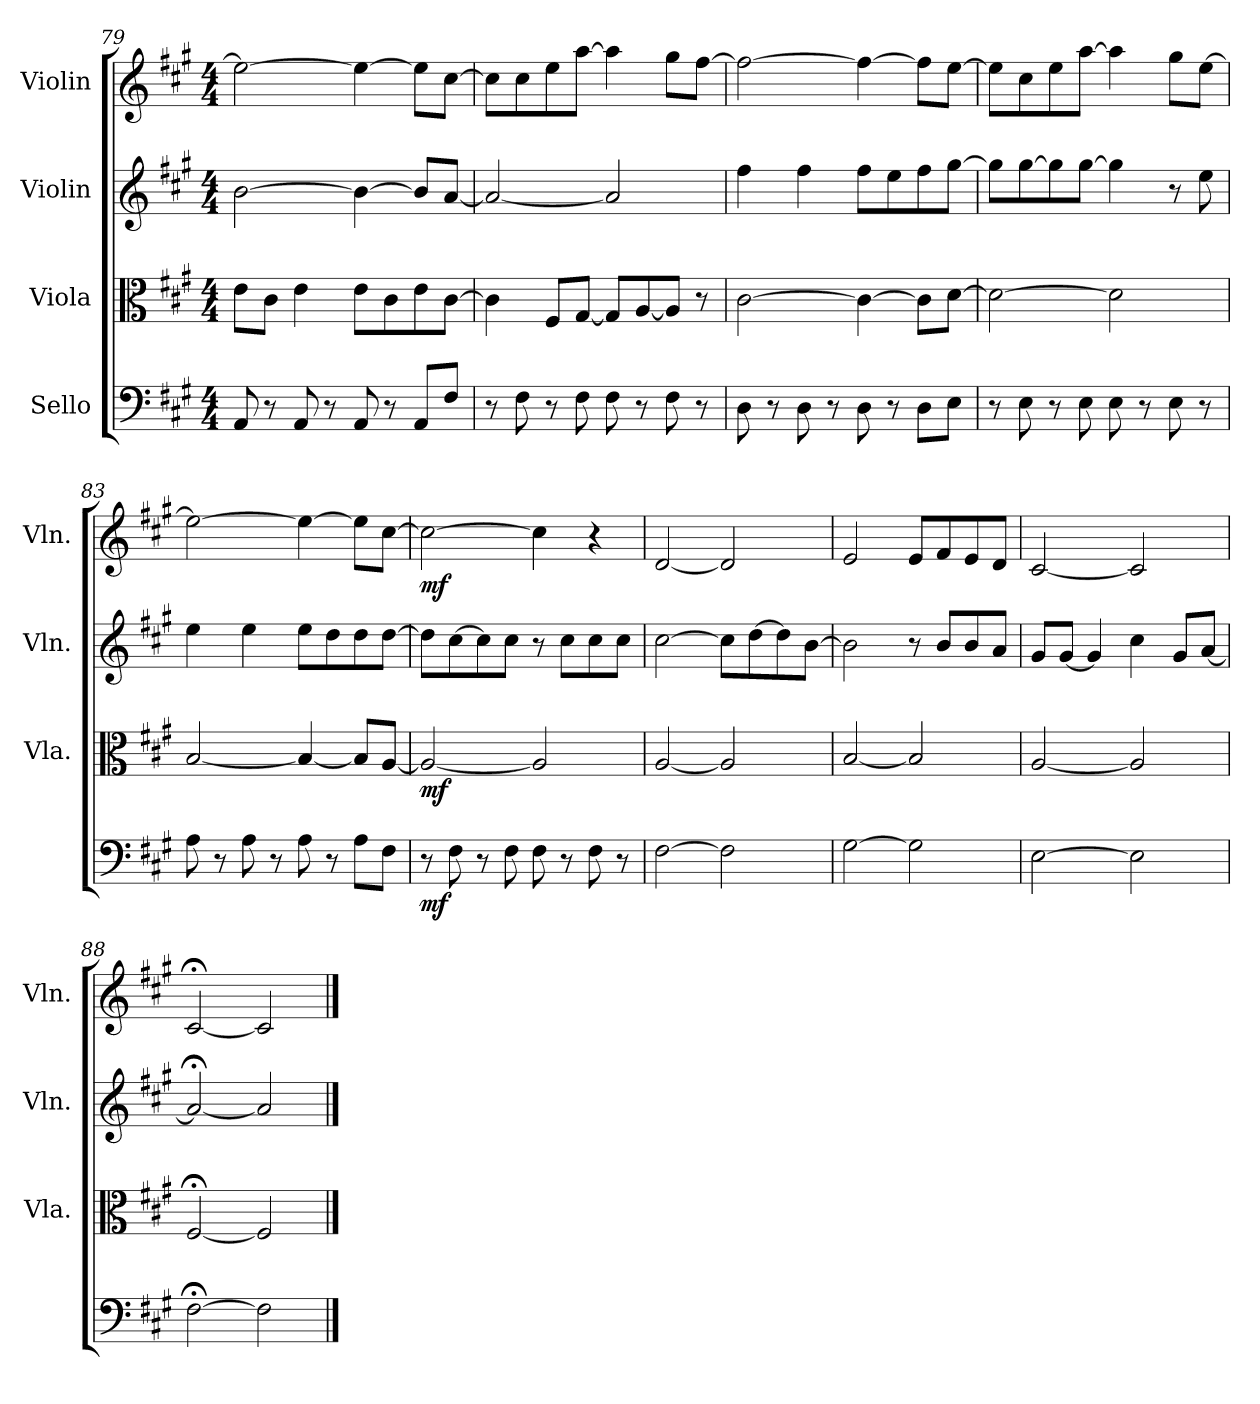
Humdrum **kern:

**kern	**dynam	**kern	**dynam	**kern	**kern	**dynam
*part4	*part4	*part3	*part3	*part2	*part1	*part1
*staff4	*staff4	*staff3	*staff3	*staff2	*staff1	*staff1
*I"Sello	*	*I"Viola	*	*I"Violin	*I"Violin	*
*	*	*I'Vla.	*	*I'Vln.	*I'Vln.	*
*clefF4	*	*clefC3	*	*clefG2	*clefG2	*
*ITrd-7c-12	*	*ITrd-7c-12	*	*	*	*
*k[f#c#g#]	*	*k[f#c#g#]	*	*k[f#c#g#]	*k[f#c#g#]	*
*M4/4	*	*M4/4	*	*M4/4	*M4/4	*
=79	=79	=79	=79	=79	=79	=79
8A/	.	8ee\L	.	[2b\	2ee\_	.
8r	.	8cc#\J	.	.	.	.
8A/	.	4ee\	.	.	.	.
8r	.	.	.	.	.	.
8A/	.	8ee\L	.	4b\_	4ee\_	.
8r	.	8cc#\	.	.	.	.
8A/L	.	8ee\	.	8b/L]	8ee\L]	.
8f#/J	.	[8cc#\J	.	[8a/J	[8cc#\J	.
=80	=80	=80	=80	=80	=80	=80
8r	.	4cc#\]	.	2a/_	8cc#\L]	.
8f#\	.	.	.	.	8cc#\	.
8r	.	8f#/L	.	.	8ee\	.
8f#\	.	[8g#/J	.	.	[8aa\J	.
8f#\	.	8g#/L]	.	2a/]	4aa\]	.
8r	.	[8a/	.	.	.	.
8f#\	.	8a/J]	.	.	8gg#\L	.
8r	.	8r	.	.	[8ff#\J	.
=81	=81	=81	=81	=81	=81	=81
8d\	.	[2cc#\	.	4ff#\	2ff#\_	.
8r	.	.	.	.	.	.
8d\	.	.	.	4ff#\	.	.
8r	.	.	.	.	.	.
8d\	.	4cc#\_	.	8ff#\L	4ff#\_	.
8r	.	.	.	8ee\	.	.
8d\L	.	8cc#\L]	.	8ff#\	8ff#\L]	.
8e\J	.	[8dd\J	.	[8gg#\J	[8ee\J	.
=82	=82	=82	=82	=82	=82	=82
8r	.	2dd\_	.	8gg#\L]	8ee\L]	.
8e\	.	.	.	[8gg#\	8cc#\	.
8r	.	.	.	8gg#\]	8ee\	.
8e\	.	.	.	[8gg#\J	[8aa\J	.
8e\	.	2dd\]	.	4gg#\]	4aa\]	.
8r	.	.	.	.	.	.
8e\	.	.	.	8r	8gg#\L	.
8r	.	.	.	8ee\	[8ee\J	.
!!LO:LB:g=z
=83	=83	=83	=83	=83	=83	=83
8a\	.	[2b/	.	4ee\	2ee\_	.
8r	.	.	.	.	.	.
8a\	.	.	.	4ee\	.	.
8r	.	.	.	.	.	.
8a\	.	4b/_	.	8ee\L	4ee\_	.
8r	.	.	.	8dd\	.	.
8a\L	.	8b/L]	.	8dd\	8ee\L]	.
8f#\J	.	[8a/J	.	[8dd\J	[8cc#\J	.
=84	=84	=84	=84	=84	=84	=84
!	!LO:DY:b	!	!LO:DY:b	!	!	!LO:DY:b
8r	mf	2a/_	mf	8dd\L]	2cc#\_	mf
8f#\	.	.	.	[8cc#\	.	.
8r	.	.	.	8cc#\]	.	.
8f#\	.	.	.	8cc#\J	.	.
8f#\	.	2a/]	.	8r	4cc#\]	.
8r	.	.	.	8cc#\L	.	.
8f#\	.	.	.	8cc#\	4r	.
8r	.	.	.	8cc#\J	.	.
=85	=85	=85	=85	=85	=85	=85
[2f#\	.	[2a/	.	[2cc#\	[2d/	.
2f#\]	.	2a/]	.	8cc#\L]	2d/]	.
.	.	.	.	[8dd\	.	.
.	.	.	.	8dd\]	.	.
.	.	.	.	[8b\J	.	.
=86	=86	=86	=86	=86	=86	=86
[2g#\	.	[2b/	.	2b\]	2e/	.
2g#\]	.	2b/]	.	8r	8e/L	.
.	.	.	.	8b/L	8f#/	.
.	.	.	.	8b/	8e/	.
.	.	.	.	8a/J	8d/J	.
=87	=87	=87	=87	=87	=87	=87
[2e\	.	[2a/	.	8g#/L	[2c#/	.
.	.	.	.	[8g#/J	.	.
.	.	.	.	4g#/]	.	.
2e\]	.	2a/]	.	4cc#\	2c#/]	.
.	.	.	.	8g#/L	.	.
.	.	.	.	[8a/J	.	.
=88	=88	=88	=88	=88	=88	=88
[2f#;<\	.	[2f#;</	.	2a;</_	[2c#;</	.
2f#\]	.	2f#/]	.	2a/]	2c#/]	.
==	==	==	==	==	==	==
*-	*-	*-	*-	*-	*-	*-
